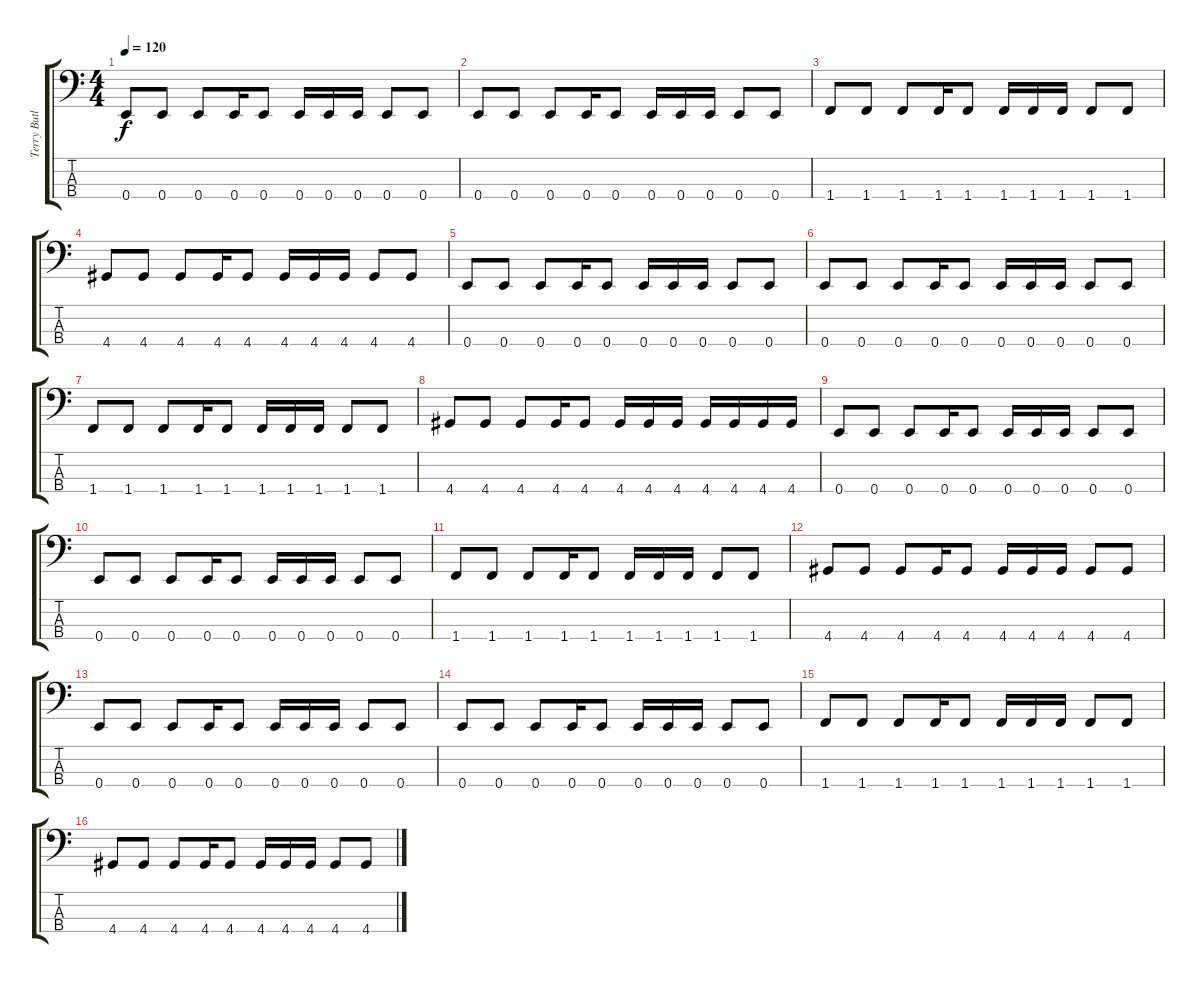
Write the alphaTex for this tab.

\track ("Terry Butler" "Terry Butl") {instrument slapbass2}
\staff {score tabs}
\tuning (G2 D2 A1 E1) {hide}
\ts (4 4)
\tempo 120
\clef f4
\ks c
0.4.8{dy f} 0.4.8 0.4.8 0.4.16 0.4.8 0.4.16 0.4.16 0.4.16 0.4.8 0.4.8 |
0.4.8 0.4.8 0.4.8 0.4.16 0.4.8 0.4.16 0.4.16 0.4.16 0.4.8 0.4.8 |
1.4.8 1.4.8 1.4.8 1.4.16 1.4.8 1.4.16 1.4.16 1.4.16 1.4.8 1.4.8 |
4.4.8 4.4.8 4.4.8 4.4.16 4.4.8 4.4.16 4.4.16 4.4.16 4.4.8 4.4.8 |
0.4.8 0.4.8 0.4.8 0.4.16 0.4.8 0.4.16 0.4.16 0.4.16 0.4.8 0.4.8 |
0.4.8 0.4.8 0.4.8 0.4.16 0.4.8 0.4.16 0.4.16 0.4.16 0.4.8 0.4.8 |
1.4.8 1.4.8 1.4.8 1.4.16 1.4.8 1.4.16 1.4.16 1.4.16 1.4.8 1.4.8 |
4.4.8 4.4.8 4.4.8 4.4.16 4.4.8 4.4.16 4.4.16 4.4.16 4.4.16 4.4.16 4.4.16 4.4.16 |
0.4.8 0.4.8 0.4.8 0.4.16 0.4.8 0.4.16 0.4.16 0.4.16 0.4.8 0.4.8 |
0.4.8 0.4.8 0.4.8 0.4.16 0.4.8 0.4.16 0.4.16 0.4.16 0.4.8 0.4.8 |
1.4.8 1.4.8 1.4.8 1.4.16 1.4.8 1.4.16 1.4.16 1.4.16 1.4.8 1.4.8 |
4.4.8 4.4.8 4.4.8 4.4.16 4.4.8 4.4.16 4.4.16 4.4.16 4.4.8 4.4.8 |
0.4.8 0.4.8 0.4.8 0.4.16 0.4.8 0.4.16 0.4.16 0.4.16 0.4.8 0.4.8 |
0.4.8 0.4.8 0.4.8 0.4.16 0.4.8 0.4.16 0.4.16 0.4.16 0.4.8 0.4.8 |
1.4.8 1.4.8 1.4.8 1.4.16 1.4.8 1.4.16 1.4.16 1.4.16 1.4.8 1.4.8 |
4.4.8 4.4.8 4.4.8 4.4.16 4.4.8 4.4.16 4.4.16 4.4.16 4.4.8 4.4.8
